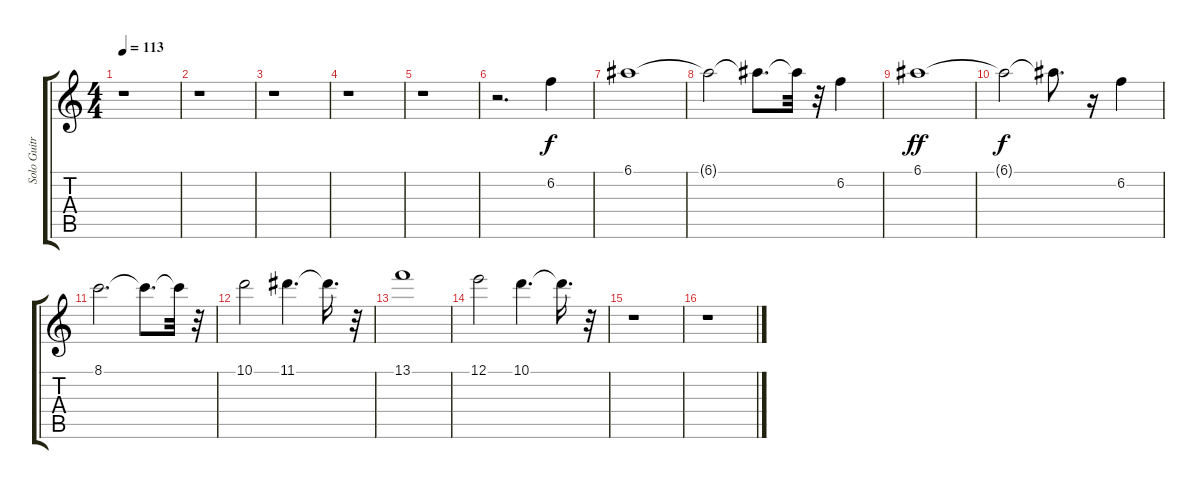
\track ("Solo Guitr" "Solo Guitr") {instrument distortionguitar}
\staff {score tabs}
\tuning (E4 B3 G3 D3 A2 E2) {hide}
\ts (4 4)
\tempo 113
\clef g2
\ks c
r.1{dy mf} |
r.1 |
r.1 |
r.1 |
r.1 |
r.2{d} 6.2.4{dy f} |
6.1.1 |
6.1{t}.2 6.1{t}.8{d} 6.1{t}.32 r.32 6.2.4 |
6.1.1{dy ff} |
6.1{t}.2{dy f} 6.1{t}.8{d} r.16 6.2.4 |
8.1.2{d} 8.1{t}.8{d} 8.1{t}.32 r.32 |
10.1.2 11.1.4{d} 11.1{t}.16{d} r.32 |
13.1.1 |
12.1.2 10.1.4{d} 10.1{t}.16{d} r.32 |
r.1 |
r.1
